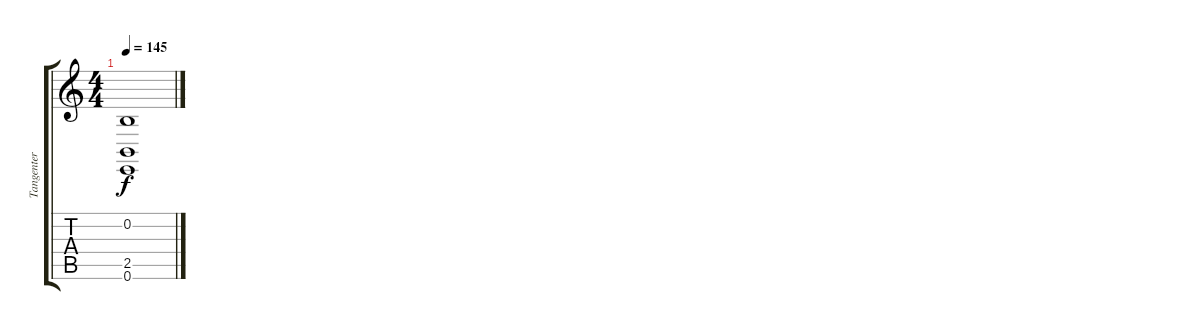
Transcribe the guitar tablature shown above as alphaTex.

\track ("Tangenter (Tore)" "Tangenter ") {instrument churchorgan}
\staff {score tabs}
\tuning (E4 B3 G3 D3 A2 E2) {hide}
\ts (4 4)
\tempo 145
\clef g2
\ks c
(0.2 2.5 0.6).1{dy f}
